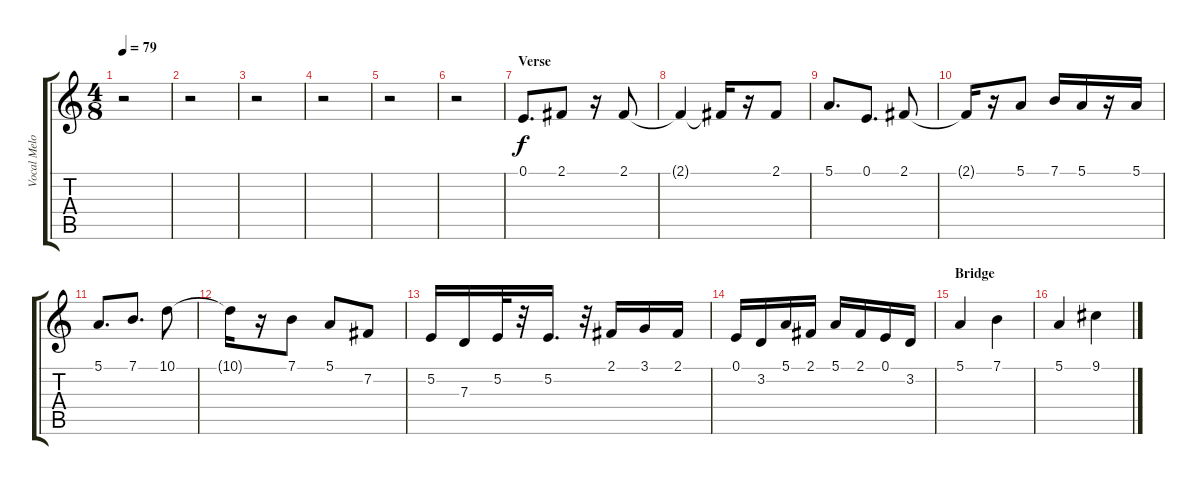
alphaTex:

\track ("Vocal Melody" "Vocal Melo") {instrument flute}
\staff {score tabs}
\tuning (E4 B3 G3 D3 A2 E2) {hide}
\ts (4 8)
\tempo 79
\clef g2
\ks c
r.2{dy f} |
r.2 |
r.2 |
r.2 |
r.2 |
r.2 |
\section ("" "Verse")
0.1.8{d} 2.1.8 r.16 2.1.8 |
2.1{t}.4 2.1{t}.16 r.16 2.1.8 |
5.1.8{d} 0.1.8{d} 2.1.8 |
2.1{t}.16 r.16 5.1.8 7.1.16 5.1.16 r.16 5.1.16 |
5.1.8{d} 7.1.8{d} 10.1.8 |
10.1{t}.16 r.16 7.1.8 5.1.8 7.2.8 |
5.2.16 7.3.16 5.2.32 r.32 5.2.16{d} r.32 2.1.16 3.1.16 2.1.16 |
0.1.16 3.2.16 5.1.16 2.1.16 5.1.16 2.1.16 0.1.16 3.2.16 |
\section ("" "Bridge")
5.1.4 7.1.4 |
5.1.4 9.1.4
